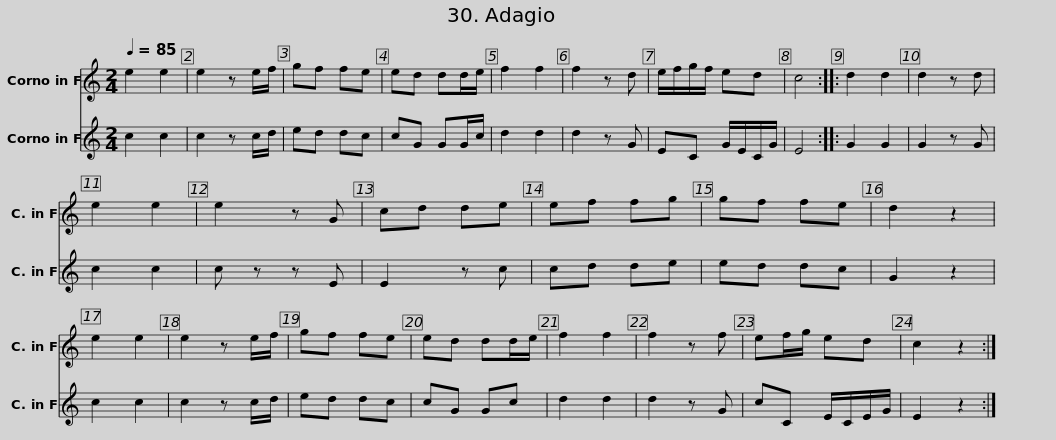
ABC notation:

X:1
%%score 1 2
L:1/8
Q:1/4=85
M:2/4
I:linebreak $
K:none
V:1 treble transpose=-7
V:2 treble transpose=-7
V:1
[K:C] e2 e2 | e2 z e/f/ | gf fe | ed dd/e/ | f2 f2 | %5
 f2 z d | e/f/g/f/ ed | c4 :: d2 d2 | d2 z d |$ %10
 e2 e2 | e2 z G | cd de | ef fg | gf fe | %15
 d2 z2 | e2 e2 | e2 z e/f/ | gf fe | ed dd/e/ | %20
 f2 f2 |$ f2 z f | ef/g/ ed | c2 z2 :| %24
V:2
[K:C] c2 c2 | c2 z c/d/ | ed dc | cG GG/c/ | d2 d2 | %5
 d2 z G | EC G/E/C/G/ | E4 :: G2 G2 | G2 z G |$ %10
 c2 c2 | c z z E | E2 z c | cd de | ed dc | %15
 G2 z2 | c2 c2 | c2 z c/d/ | ed dc | cG Gc | %20
 d2 d2 |$ d2 z G | cC E/C/E/G/ | E2 z2 :| %24
